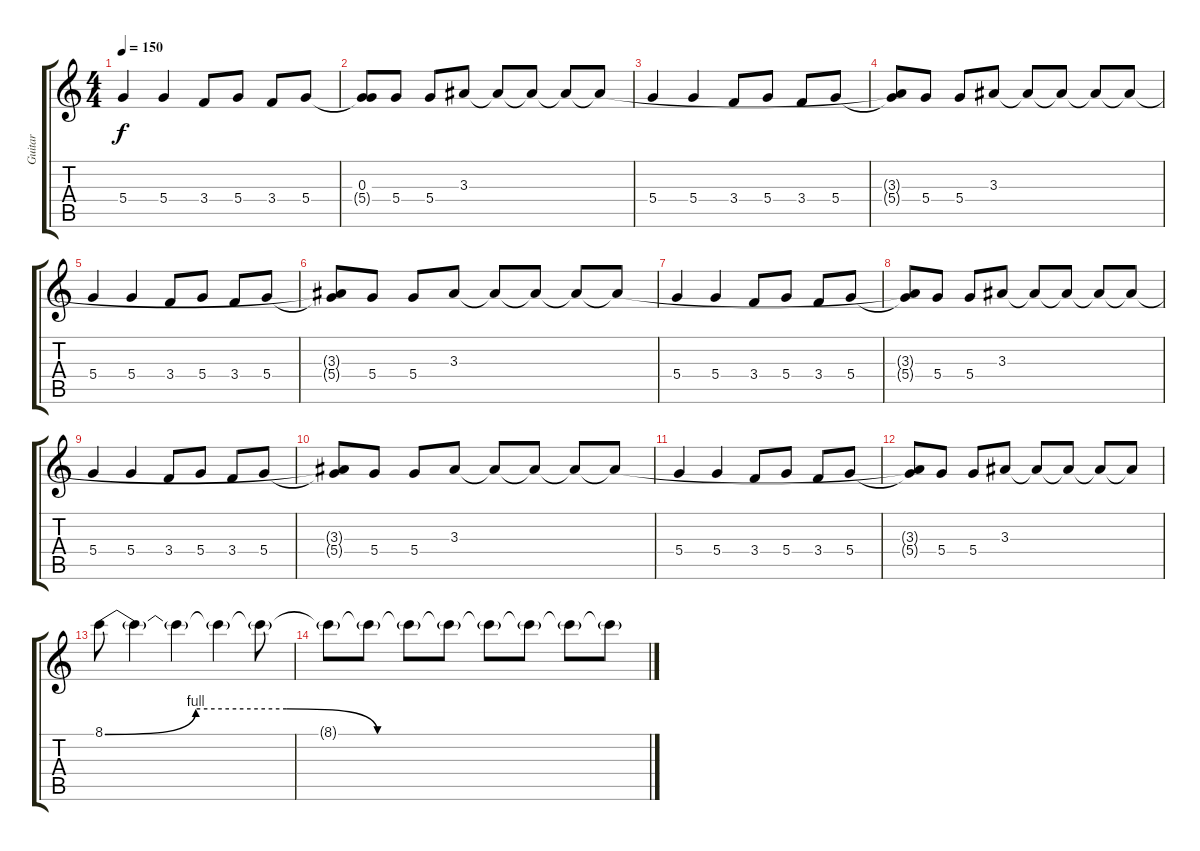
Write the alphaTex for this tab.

\track ("Guitar" "Guitar") {instrument distortionguitar}
\staff {score tabs}
\tuning (E4 B3 G3 D3 A2 E2) {hide}
\ts (4 4)
\tempo 150
\clef g2
\ks c
5.4.4{dy f} 5.4.4 3.4.8 5.4.8 3.4.8 5.4.8 |
(0.3 5.4{t}).8 5.4.8 5.4.8 3.3.8 3.3{t}.8 3.3{t}.8 3.3{t}.8 3.3{t}.8 |
5.4.4 5.4.4 3.4.8 5.4.8 3.4.8 5.4.8 |
(3.3{t} 5.4{t}).8 5.4.8 5.4.8 3.3.8 3.3{t}.8 3.3{t}.8 3.3{t}.8 3.3{t}.8 |
5.4.4 5.4.4 3.4.8 5.4.8 3.4.8 5.4.8 |
(3.3{t} 5.4{t}).8 5.4.8 5.4.8 3.3.8 3.3{t}.8 3.3{t}.8 3.3{t}.8 3.3{t}.8 |
5.4.4 5.4.4 3.4.8 5.4.8 3.4.8 5.4.8 |
(3.3{t} 5.4{t}).8 5.4.8 5.4.8 3.3.8 3.3{t}.8 3.3{t}.8 3.3{t}.8 3.3{t}.8 |
5.4.4 5.4.4 3.4.8 5.4.8 3.4.8 5.4.8 |
(3.3{t} 5.4{t}).8 5.4.8 5.4.8 3.3.8 3.3{t}.8 3.3{t}.8 3.3{t}.8 3.3{t}.8 |
5.4.4 5.4.4 3.4.8 5.4.8 3.4.8 5.4.8 |
(3.3{t} 5.4{t}).8 5.4.8 5.4.8 3.3.8 3.3{t}.8 3.3{t}.8 3.3{t}.8 3.3{t}.8 |
8.1{be (custom 0 0 10 4 20 4 30 0 60 0)}.8{volume 4} 8.1{t}.4 8.1{t}.4 8.1{t}.4 8.1{t}.8 |
8.1{t}.8 8.1{t}.8 8.1{t}.8 8.1{t}.8 8.1{t}.8 8.1{t}.8 8.1{t}.8 8.1{t}.8
